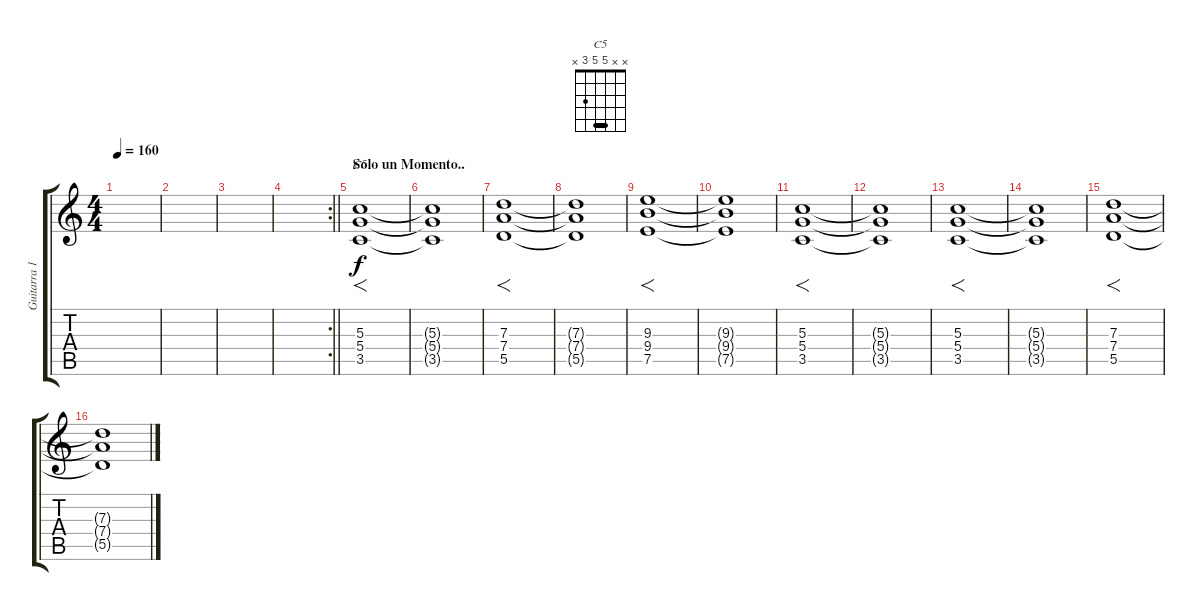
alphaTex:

\track ("Guitarra 1" "Guitarra 1") {instrument distortionguitar}
\staff {score tabs}
\tuning (E4 B3 G3 D3 A2 E2) {hide}
\chord ("C5" x x 5 5 3 x) {barre 5}
\ts (4 4)
\tempo 160
\clef g2
\ks c
|
|
|
\rc 2
\barLineRight lightlight
|
\section ("" "Solo un Momento..")
(5.3 5.4 3.5).1{f ch "C5"} |
(5.3{t} 5.4{t} 3.5{t}).1 |
(7.3 7.4 5.5).1{f} |
(7.3{t} 7.4{t} 5.5{t}).1 |
(9.3 9.4 7.5).1{f} |
(9.3{t} 9.4{t} 7.5{t}).1 |
(5.3 5.4 3.5).1{f} |
(5.3{t} 5.4{t} 3.5{t}).1 |
(5.3 5.4 3.5).1{f} |
(5.3{t} 5.4{t} 3.5{t}).1 |
(7.3 7.4 5.5).1{f} |
(7.3{t} 7.4{t} 5.5{t}).1
